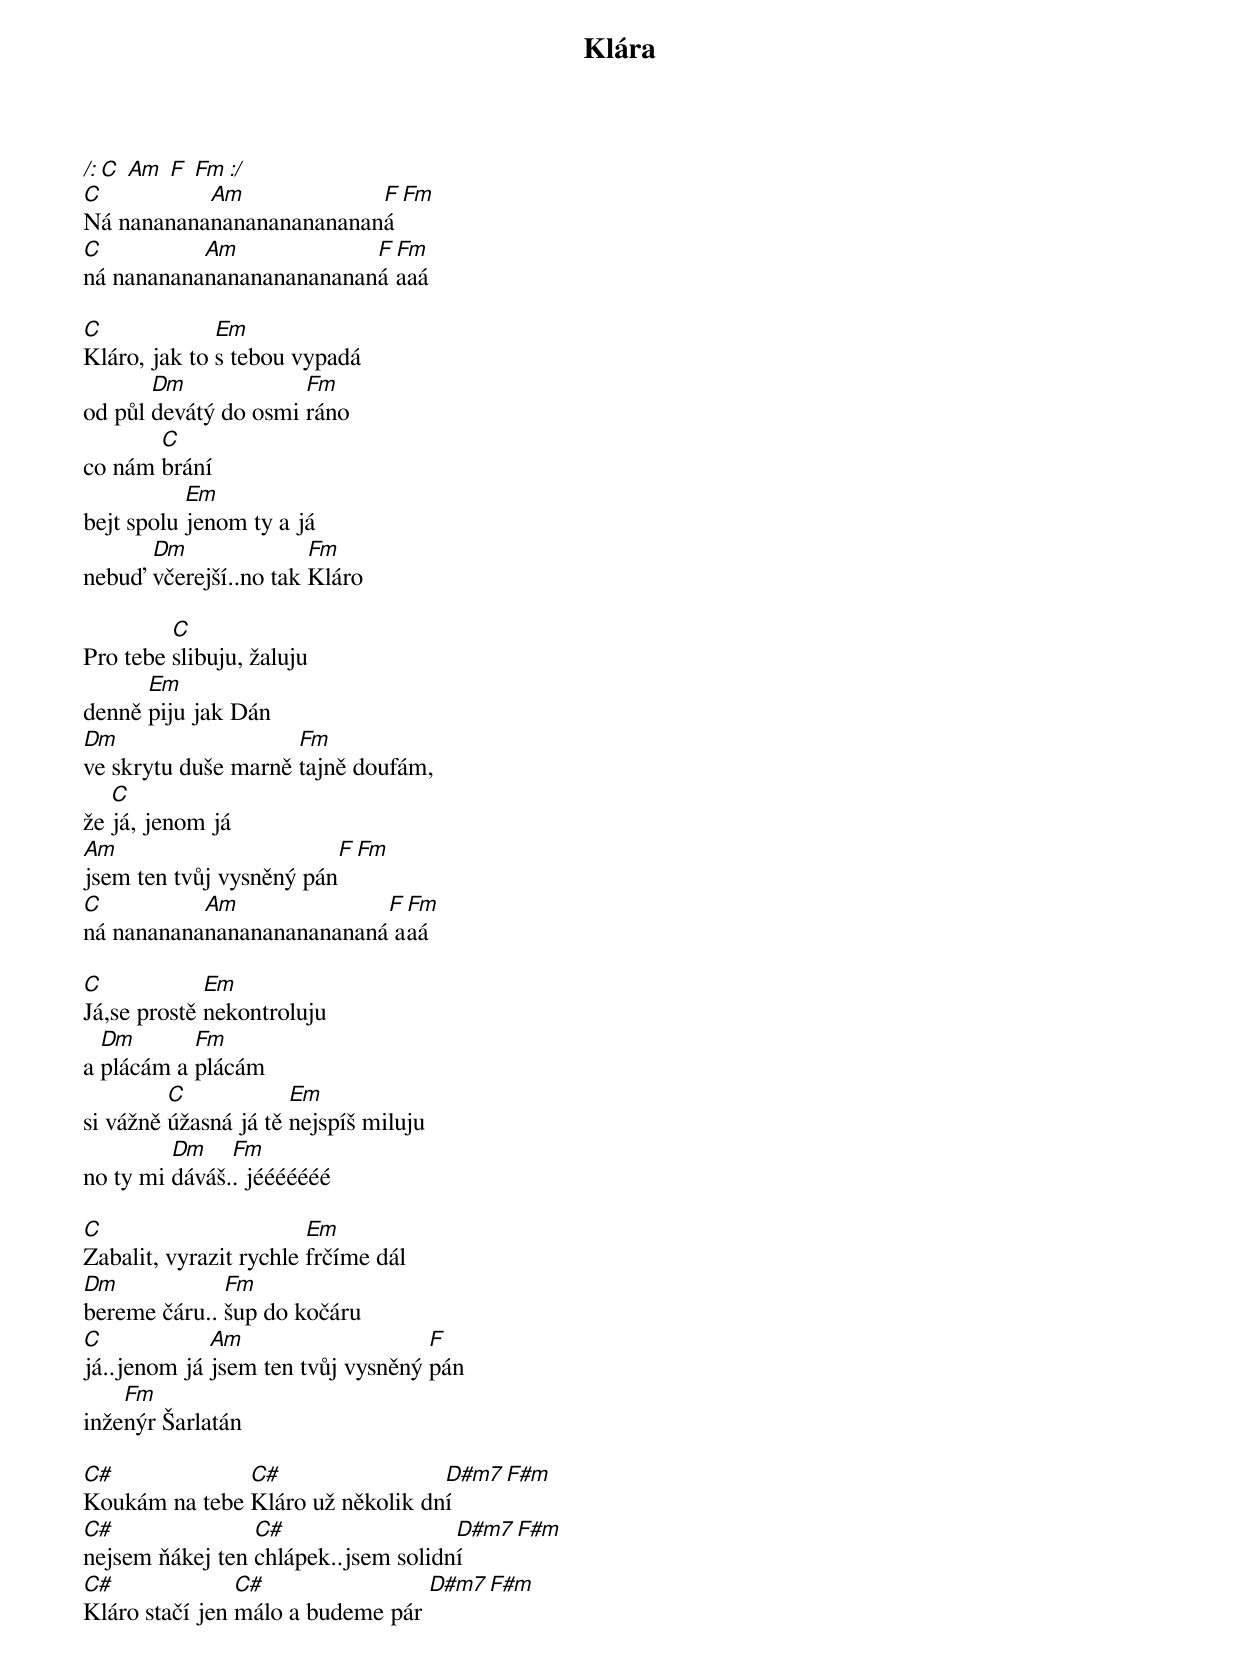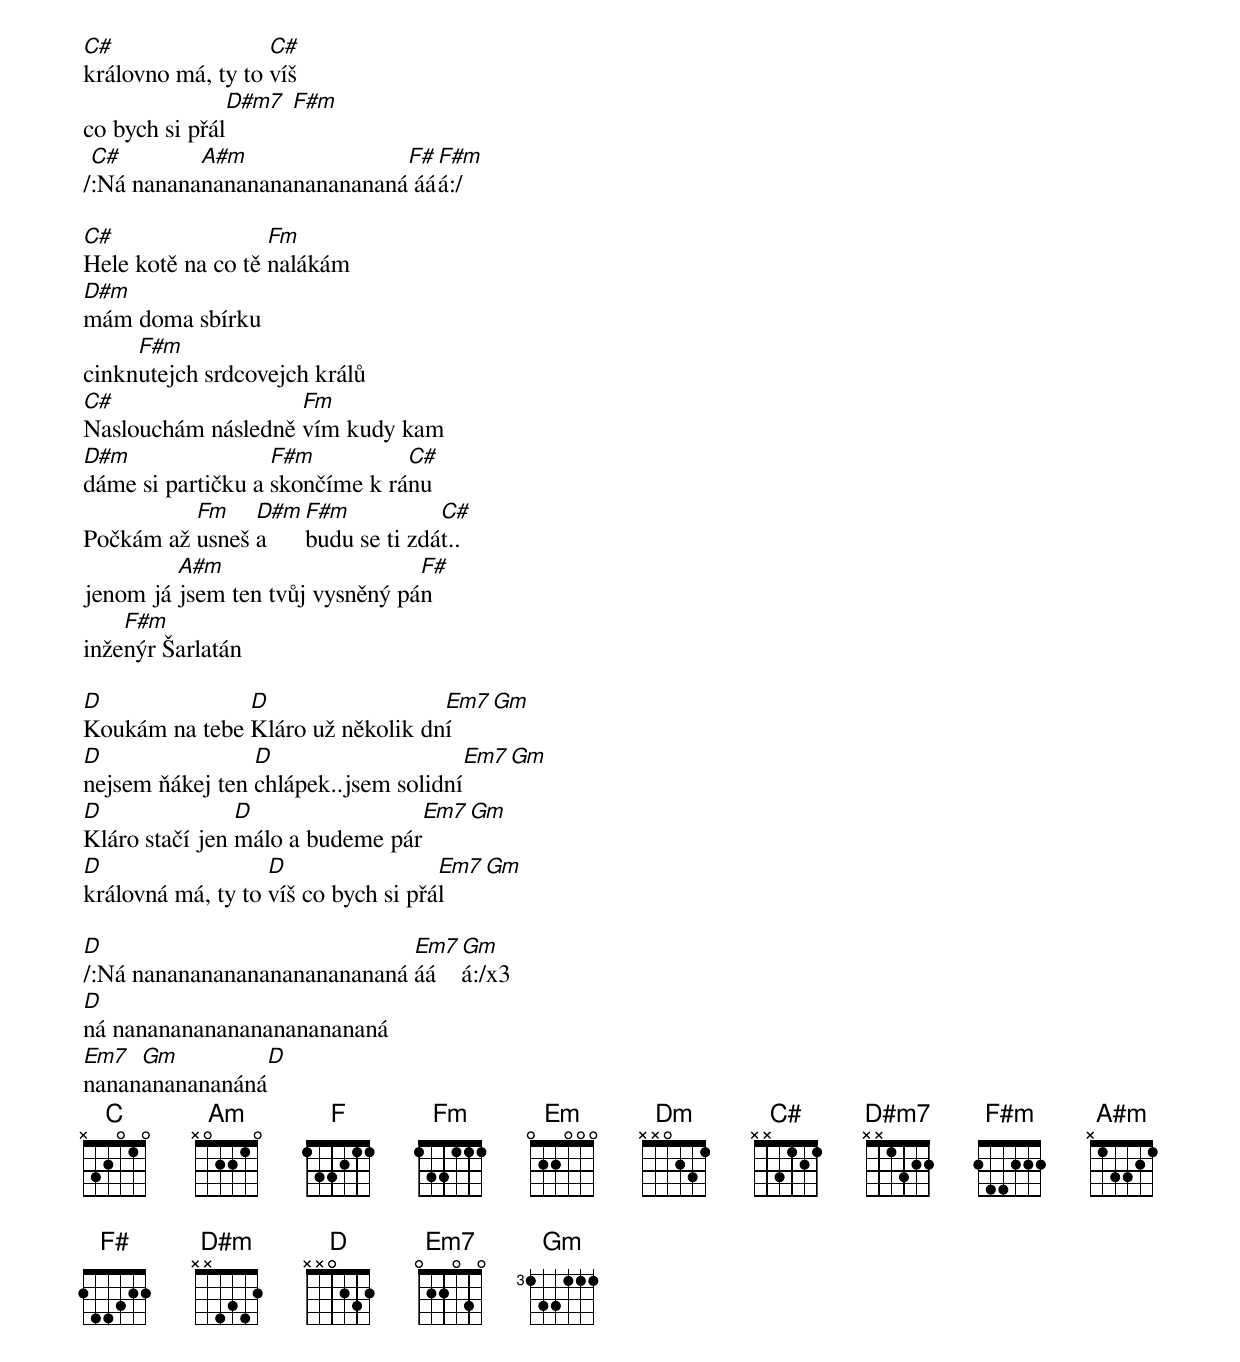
{title: Klára}
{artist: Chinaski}
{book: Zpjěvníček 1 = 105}

[/:][C] [Am] [F] [Fm][:/]
[C]Ná nananana[Am]nananananananan[F]á [Fm]
[C]ná nananana[Am]nananananananan[F]á [Fm]aaá

[C]Kláro, jak to [Em]s tebou vypadá
od půl [Dm]devátý do osmi [Fm]ráno
co nám [C]brání
bejt spolu [Em]jenom ty a já
nebuď [Dm]včerejší..no tak [Fm]Kláro

Pro tebe [C]slibuju, žaluju
denně [Em]piju jak Dán
[Dm]ve skrytu duše marně [Fm]tajně doufám,
že [C]já, jenom já
[Am]jsem ten tvůj vysněný pán[F][Fm]
[C]ná nananana[Am]nanananananananá[F] a[Fm]aá

[C]Já,se prostě [Em]nekontroluju
a [Dm]plácám a [Fm]plácám
si vážně [C]úžasná já tě [Em]nejspíš miluju
no ty mi [Dm]dáváš.[Fm]. jééééééé

[C]Zabalit, vyrazit rychle [Em]frčíme dál
[Dm]bereme čáru.. [Fm]šup do kočáru
[C]já..jenom já [Am]jsem ten tvůj vysněný [F]pán
inže[Fm]nýr Šarlatán

[C#]Koukám na tebe [C#]Kláro už několik dn[D#m7]í[F#m]
[C#]nejsem ňákej ten [C#]chlápek..jsem solidn[D#m7]í[F#m]
[C#]Kláro stačí jen [C#]málo a budeme pár [D#m7][F#m]
[C#]královno má, ty to [C#]víš
co bych si přál[D#m7] [F#m]
/[C#]:Ná nanana[A#m]nananananananananá[F#] áá[F#m]á:/

[C#]Hele kotě na co tě [Fm]nalákám
[D#m]mám doma sbírku
cinkn[F#m]utejch srdcovejch králů
[C#]Naslouchám následně [Fm]vím kudy kam
[D#m]dáme si partičku a [F#m]skončíme k rá[C#]nu
Počkám až [Fm]usneš [D#m]a   [F#m]budu se ti zdá[C#]t..
jenom já [A#m]jsem ten tvůj vysněný pá[F#]n
inže[F#m]nýr Šarlatán

[D]Koukám na tebe [D]Kláro už několik dn[Em7]í[Gm]
[D]nejsem ňákej ten [D]chlápek..jsem solidní[Em7][Gm]
[D]Kláro stačí jen [D]málo a budeme pár[Em7][Gm]
[D]královná má, ty to [D]víš co bych si přá[Em7]l[Gm]

[D]/:Ná nanananananananananananá [Em7]áá [Gm]á:/x3
[D]ná nanananananananananananá
[Em7]nanan[Gm]ananananáná[D]
